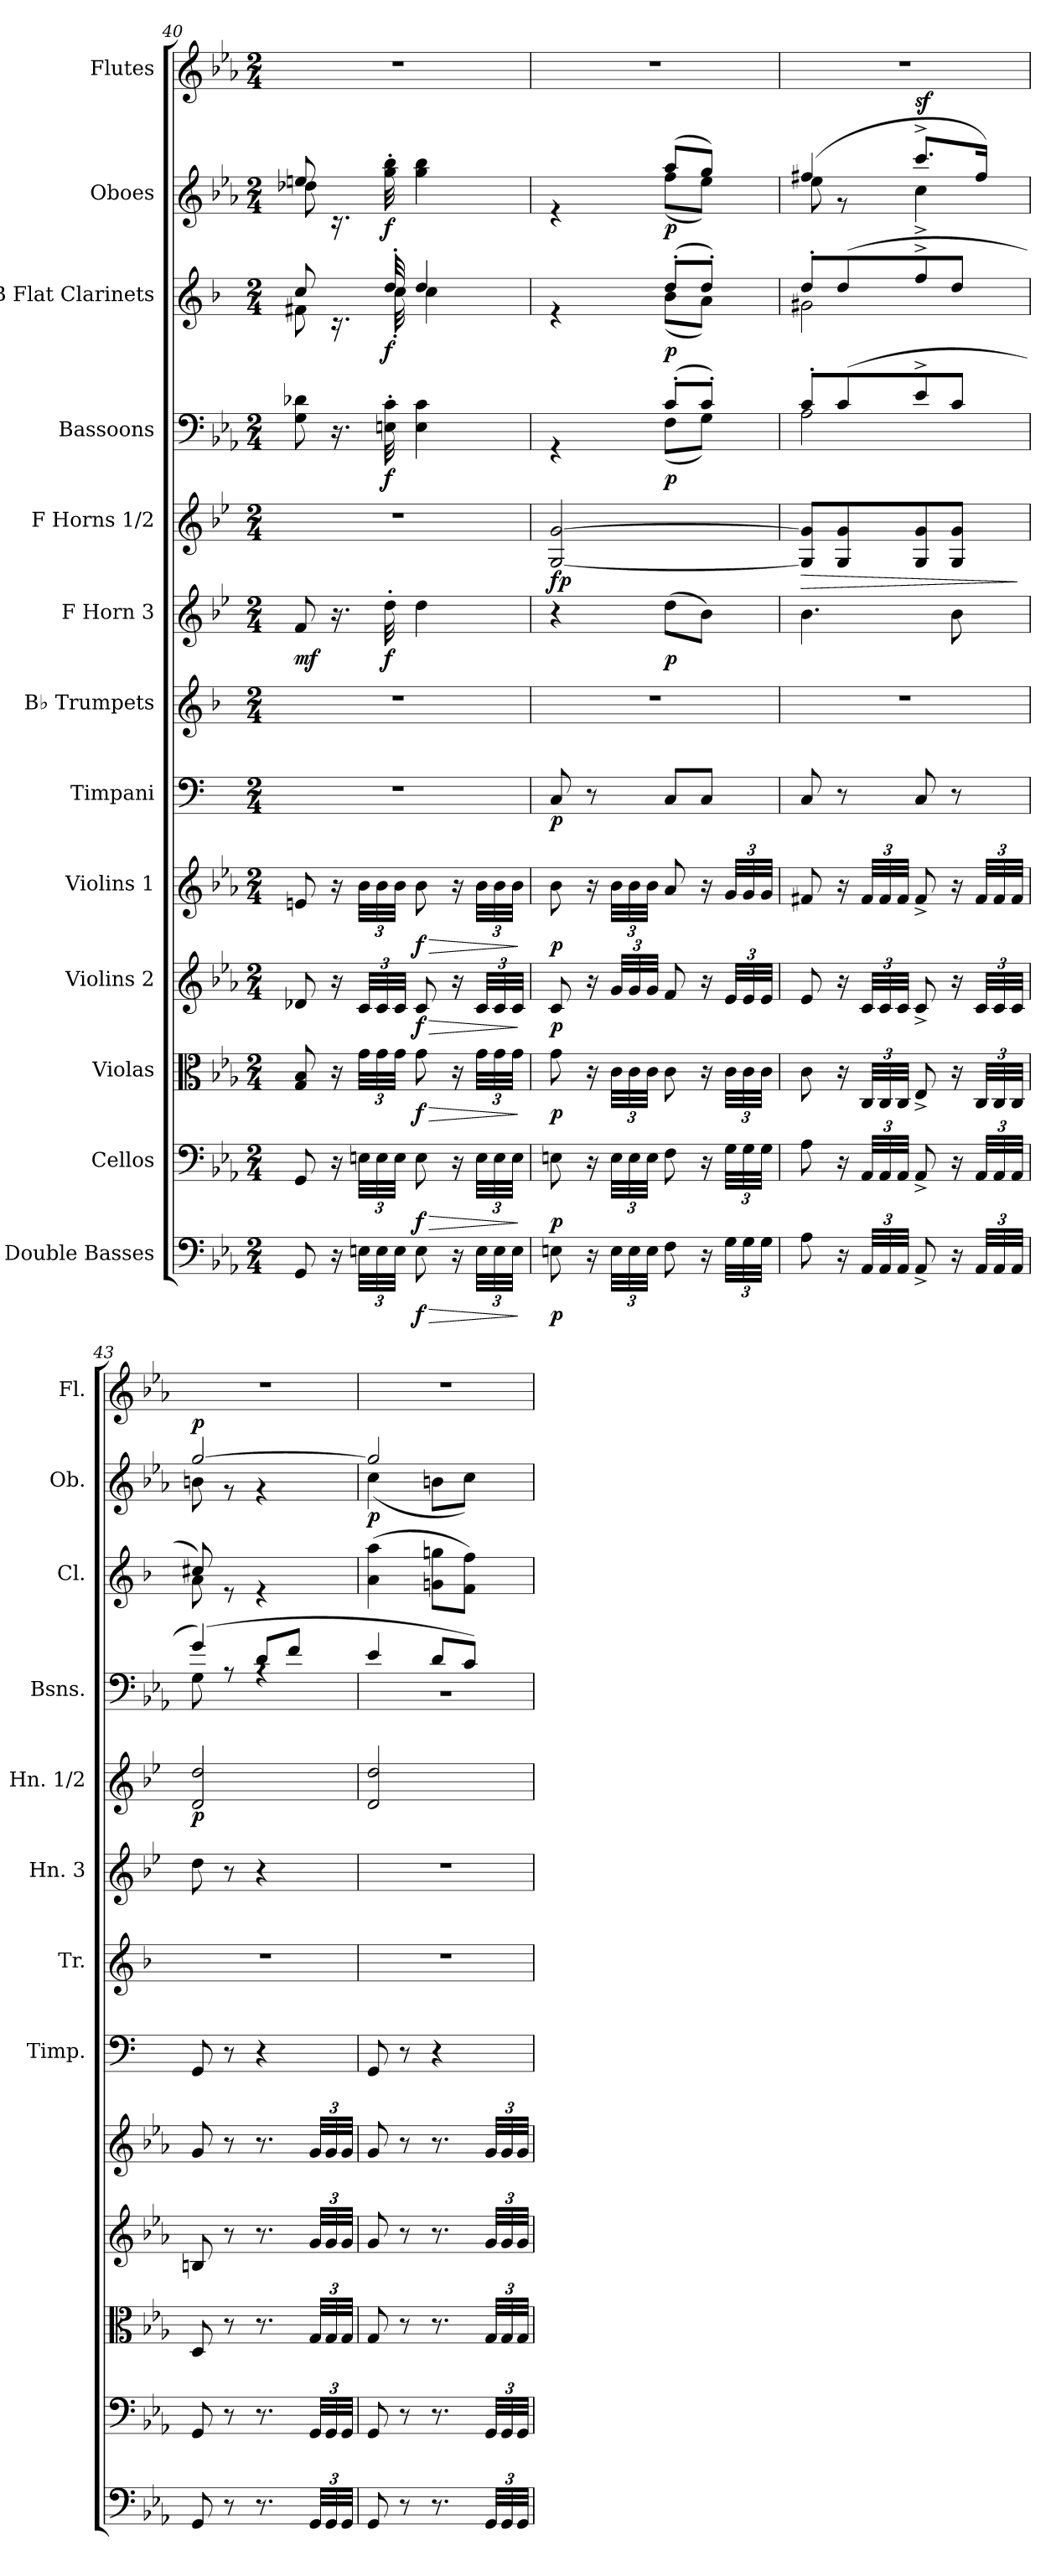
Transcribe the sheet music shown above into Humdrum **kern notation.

**kern	**dynam	**kern	**dynam	**kern	**dynam	**kern	**dynam	**kern	**dynam	**kern	**dynam	**kern	**kern	**dynam	**kern	**dynam	**kern	**dynam	**kern	**dynam	**kern	**dynam	**kern
*part13	*part13	*part12	*part12	*part11	*part11	*part10	*part10	*part9	*part9	*part8	*part8	*part7	*part6	*part6	*part5	*part5	*part4	*part4	*part3	*part3	*part2	*part2	*part1
*staff13	*staff13	*staff12	*staff12	*staff11	*staff11	*staff10	*staff10	*staff9	*staff9	*staff8	*staff8	*staff7	*staff6	*staff6	*staff5	*staff5	*staff4	*staff4	*staff3	*staff3	*staff2	*staff2	*staff1
*I"Double Basses	*	*I"Cellos	*	*I"Violas	*	*I"Violins 2	*	*I"Violins 1	*	*I"Timpani	*	*I"B♭ Trumpets	*I"F Horn 3	*	*I"F Horns 1/2	*	*I"Bassoons	*	*I"B Flat Clarinets	*	*I"Oboes	*	*I"Flutes
*	*	*	*	*	*	*	*	*	*	*I'Timp.	*	*I'Tr.	*I'Hn. 3	*	*I'Hn. 1/2	*	*I'Bsns.	*	*I'Cl.	*	*I'Ob.	*	*I'Fl.
*clefF4	*	*clefF4	*	*clefC3	*	*clefG2	*	*clefG2	*	*clefF4	*	*clefG2	*clefG2	*	*clefG2	*	*clefF4	*	*clefG2	*	*clefG2	*	*clefG2
*ITrd7c12	*	*	*	*	*	*	*	*	*	*	*	*ITrd1c2	*ITrd4c7	*	*ITrd4c7	*	*	*	*ITrd1c2	*	*	*	*
*k[b-e-a-]	*	*k[b-e-a-]	*	*k[b-e-a-]	*	*k[b-e-a-]	*	*k[b-e-a-]	*	*k[]	*	*k[b-e-a-]	*k[b-e-a-]	*	*k[b-e-a-]	*	*k[b-e-a-]	*	*k[b-e-a-]	*	*k[b-e-a-]	*	*k[b-e-a-]
*M2/4	*	*M2/4	*	*M2/4	*	*M2/4	*	*M2/4	*	*M2/4	*	*M2/4	*M2/4	*	*M2/4	*	*M2/4	*	*M2/4	*	*M2/4	*	*M2/4
=40	=40	=40	=40	=40	=40	=40	=40	=40	=40	=40	=40	=40	=40	=40	=40	=40	=40	=40	=40	=40	=40	=40	=40
*	*	*	*	*	*	*	*	*	*	*	*	*	*	*	*	*	*	*	*^	*	*^	*	*
!	!	!	!	!	!	!	!	!	!	!	!	!	!	!LO:DY:b	!	!	!	!	!	!	!	!	!	!	!
8GGG/	.	8GG/	.	8G/ 8B-/	.	8d-X/	.	8en/	.	2r	.	2r	8B-/	mf	2r	.	8G\ 8d-X\	.	8b-/	8en\	.	8een/	8dd-X\	.	2r
16r	.	16r	.	16r	.	16r	.	16r	.	.	.	.	16.r	.	.	.	16.r	.	16.rc	16.ryy	.	16.rc	4.ryy	.	.
*Xbrackettup	*	*Xbrackettup	*	*Xbrackettup	*	*Xbrackettup	*	*Xbrackettup	*	*	*	*	*	*	*	*	*	*	*	*	*	*	*	*	*
48EEn\LLL	.	48En\LLL	.	48g\LLL	.	48c/LLL	.	48b-\LLL	.	.	.	.	.	.	.	.	.	.	.	.	.	.	.	.	.
48EE\	.	48E\	.	48g\	.	48c/	.	48b-\	.	.	.	.	.	.	.	.	.	.	.	.	.	.	.	.	.
!	!	!	!	!	!	!	!	!	!	!	!	!	!	!LO:DY:b	!	!	!	!LO:DY:b	!	!	!LO:DY:b	!	!	!LO:DY:b	!
.	.	.	.	.	.	.	.	.	.	.	.	.	32g'\	f	.	.	32En\' 32c\'	f	32cc'/	32b-'\	f	32gg\' 32bb-\'	.	f	.
48EE\JJJ	.	48E\JJJ	.	48g\JJJ	.	48c/JJJ	.	48b-\JJJ	.	.	.	.	.	.	.	.	.	.	.	.	.	.	.	.	.
!	!LO:HP:b	!	!LO:HP:b	!	!LO:HP:b	!	!LO:HP:b	!	!LO:HP:b	!	!	!	!	!	!	!	!	!	!	!	!	!	!	!	!
!	!LO:DY:n=1:b	!	!LO:DY:n=1:b	!	!LO:DY:n=1:b	!	!LO:DY:n=1:b	!	!LO:DY:n=1:b	!	!	!	!	!	!	!	!	!	!	!	!	!	!	!	!
8EE\	> f	8E\	> f	8g\	> f	8c/	> f	8b-\	> f	.	.	.	4g\	.	.	.	4E\ 4c\	.	4cc/	4b-\	.	4gg\ 4bb-\	.	.	.
16r	.	16r	.	16r	.	16r	.	16r	.	.	.	.	.	.	.	.	.	.	.	.	.	.	.	.	.
48EE\LLL	.	48E\LLL	.	48g\LLL	.	48c/LLL	.	48b-\LLL	.	.	.	.	.	.	.	.	.	.	.	.	.	.	.	.	.
48EE\	.	48E\	.	48g\	.	48c/	.	48b-\	.	.	.	.	.	.	.	.	.	.	.	.	.	.	.	.	.
48EE\JJJ	.	48E\JJJ	.	48g\JJJ	.	48c/JJJ	.	48b-\JJJ	.	.	.	.	.	.	.	.	.	.	.	.	.	.	.	.	.
*	*	*	*	*	*	*	*	*	*	*	*	*	*	*	*	*	*	*	*v	*v	*	*	*	*	*
*	*	*	*	*	*	*	*	*	*	*	*	*	*	*	*	*	*	*	*	*	*v	*v	*	*
.	]	.	]	.	]	.	]	.	]	.	.	.	.	.	.	.	.	.	.	.	.	.	.
=41	=41	=41	=41	=41	=41	=41	=41	=41	=41	=41	=41	=41	=41	=41	=41	=41	=41	=41	=41	=41	=41	=41	=41
*	*	*	*	*	*	*	*	*	*	*	*	*	*	*	*	*	*^	*	*^	*	*^	*	*
!	!LO:DY:b	!	!LO:DY:b	!	!LO:DY:b	!	!LO:DY:b	!	!LO:DY:b	!	!LO:DY:b	!	!	!	!	!LO:DY:b	!	!	!	!	!	!	!	!	!	!
8EEn\	p	8En\	p	8g\	p	8c/	p	8b-\	p	8C/	p	2r	4r	.	[2C/ [2c/	fp	4rGG	4ryy	.	4re	4ryy	.	4re	4ryy	.	2r
16r	.	16r	.	16r	.	16r	.	16r	.	8r	.	.	.	.	.	.	.	.	.	.	.	.	.	.	.	.
48EE\LLL	.	48E\LLL	.	48c\LLL	.	48g/LLL	.	48b-\LLL	.	.	.	.	.	.	.	.	.	.	.	.	.	.	.	.	.	.
48EE\	.	48E\	.	48c\	.	48g/	.	48b-\	.	.	.	.	.	.	.	.	.	.	.	.	.	.	.	.	.	.
48EE\JJJ	.	48E\JJJ	.	48c\JJJ	.	48g/JJJ	.	48b-\JJJ	.	.	.	.	.	.	.	.	.	.	.	.	.	.	.	.	.	.
!	!	!	!	!	!	!	!	!	!	!	!	!	!	!LO:DY:b	!	!	!	!	!LO:DY:b	!	!	!LO:DY:b	!	!	!LO:DY:b	!
8FF\	.	8F\	.	8c\	.	8f/	.	8a-/	.	8C/L	.	.	(>8g\L	p	.	.	(>8c'/L	(<8F\L	p	(>8cc'/L	(<8a-\L	p	(>8aa-/L	(<8ff\L	p	.
16r	.	16r	.	16r	.	16r	.	16r	.	8C/J	.	.	8e-\J)	.	.	.	8c'/J)	8G\J)	.	8cc'/J)	8g\J)	.	8gg/J)	8ee-\J)	.	.
48GG\LLL	.	48G\LLL	.	48c\LLL	.	48e-/LLL	.	48g/LLL	.	.	.	.	.	.	.	.	.	.	.	.	.	.	.	.	.	.
48GG\	.	48G\	.	48c\	.	48e-/	.	48g/	.	.	.	.	.	.	.	.	.	.	.	.	.	.	.	.	.	.
48GG\JJJ	.	48G\JJJ	.	48c\JJJ	.	48e-/JJJ	.	48g/JJJ	.	.	.	.	.	.	.	.	.	.	.	.	.	.	.	.	.	.
=42	=42	=42	=42	=42	=42	=42	=42	=42	=42	=42	=42	=42	=42	=42	=42	=42	=42	=42	=42	=42	=42	=42	=42	=42	=42	=42
!	!	!	!	!	!	!	!	!	!	!	!	!	!	!	!	!LO:HP:b	!	!	!	!	!	!	!	!	!	!
8AA-\	.	8A-\	.	8c\	.	8e-/	.	8f#X/	.	8C/	.	2r	4.e-\	.	8C/] 8c/]L	>	8c'/L	2A-\	.	8cc'/L	2f#X\	.	(>4ff#X/	8ee-\	.	2r
16r	.	16r	.	16r	.	16r	.	16r	.	8r	.	.	.	.	8C/ 8c/	.	(>8c/	.	.	(>8cc/	.	.	.	8r	.	.
48AAA-/LLL	.	48AA-/LLL	.	48C/LLL	.	48c/LLL	.	48f#/LLL	.	.	.	.	.	.	.	.	.	.	.	.	.	.	.	.	.	.
48AAA-/	.	48AA-/	.	48C/	.	48c/	.	48f#/	.	.	.	.	.	.	.	.	.	.	.	.	.	.	.	.	.	.
48AAA-/JJJ	.	48AA-/JJJ	.	48C/JJJ	.	48c/JJJ	.	48f#/JJJ	.	.	.	.	.	.	.	.	.	.	.	.	.	.	.	.	.	.
!	!	!	!	!	!	!	!	!	!	!	!	!	!	!	!	!	!	!	!	!	!	!	!	!	!LO:DY:a	!
8AAA-^/	.	8AA-^/	.	8E-^/	.	8c^/	.	8f#^/	.	8C/	.	.	.	.	8C/ 8c/	.	8e-^/	.	.	8ee-^/	.	.	8.ccc^/L	4cc^\	sf	.
16r	.	16r	.	16r	.	16r	.	16r	.	8r	.	.	8e-\	.	8C/ 8c/J	.	8c/J	.	.	8cc/J	.	.	.	.	.	.
48AAA-/LLL	.	48AA-/LLL	.	48C/LLL	.	48c/LLL	.	48f#/LLL	.	.	.	.	.	.	.	.	.	.	.	.	.	.	16ff#/Jk)	.	.	.
48AAA-/	.	48AA-/	.	48C/	.	48c/	.	48f#/	.	.	.	.	.	.	.	.	.	.	.	.	.	.	.	.	.	.
48AAA-/JJJ	.	48AA-/JJJ	.	48C/JJJ	.	48c/JJJ	.	48f#/JJJ	.	.	.	.	.	.	.	.	.	.	.	.	.	.	.	.	.	.
*	*	*	*	*	*	*	*	*	*	*	*	*	*	*	*	*	*v	*v	*	*	*	*	*v	*v	*	*
*	*	*	*	*	*	*	*	*	*	*	*	*	*	*	*	*	*	*	*v	*v	*	*	*	*
.	.	.	.	.	.	.	.	.	.	.	.	.	.	.	.	]	.	.	.	.	.	.	.
!!LO:PB:g=z
=43	=43	=43	=43	=43	=43	=43	=43	=43	=43	=43	=43	=43	=43	=43	=43	=43	=43	=43	=43	=43	=43	=43	=43
*	*	*	*	*	*	*	*	*	*	*	*	*	*	*	*	*	*^	*	*^	*	*^	*	*
!	!	!	!	!	!	!	!	!	!	!	!	!	!	!	!	!LO:DY:b	!	!	!	!	!	!	!	!	!LO:DY:a	!
8GGG/	.	8GG/	.	8D/	.	8Bn/	.	8g/	.	8GG/	.	2r	8g\	.	2G/ 2g/	p	(>4g/)	8G\	.	8bn/)	8g\	.	[2gg/	8bn\	p	2r
8r	.	8r	.	8r	.	8r	.	8r	.	8r	.	.	8r	.	.	.	.	8rA	.	8re	4.ryy	.	.	8r	.	.
8.r	.	8.r	.	8.r	.	8.r	.	8.r	.	4r	.	.	4r	.	.	.	8d/L	4rA	.	4re	.	.	.	4r	.	.
.	.	.	.	.	.	.	.	.	.	.	.	.	.	.	.	.	8f/J	.	.	.	.	.	.	.	.	.
48GGG/LLL	.	48GG/LLL	.	48G/LLL	.	48g/LLL	.	48g/LLL	.	.	.	.	.	.	.	.	.	.	.	.	.	.	.	.	.	.
48GGG/	.	48GG/	.	48G/	.	48g/	.	48g/	.	.	.	.	.	.	.	.	.	.	.	.	.	.	.	.	.	.
48GGG/JJJ	.	48GG/JJJ	.	48G/JJJ	.	48g/JJJ	.	48g/JJJ	.	.	.	.	.	.	.	.	.	.	.	.	.	.	.	.	.	.
*	*	*	*	*	*	*	*	*	*	*	*	*	*	*	*	*	*	*	*	*v	*v	*	*	*	*	*
=44	=44	=44	=44	=44	=44	=44	=44	=44	=44	=44	=44	=44	=44	=44	=44	=44	=44	=44	=44	=44	=44	=44	=44	=44	=44
!	!	!	!	!	!	!	!	!	!	!	!	!	!	!	!	!	!	!	!	!	!	!	!	!LO:DY:b	!
8GGG/	.	8GG/	.	8G/	.	8g/	.	8g/	.	8GG/	.	2r	2r	.	2G/ 2g/	.	4e-/	2r	.	(>4g\ 4gg\	.	2gg/]	(<4cc\	p	2r
8r	.	8r	.	8r	.	8r	.	8r	.	8r	.	.	.	.	.	.	.	.	.	.	.	.	.	.	.
8.r	.	8.r	.	8.r	.	8.r	.	8.r	.	4r	.	.	.	.	.	.	8d/L	.	.	8fn\ 8ffn\L	.	.	8bn\L	.	.
.	.	.	.	.	.	.	.	.	.	.	.	.	.	.	.	.	8c/J)	.	.	8e-\ 8ee-\J)	.	.	8cc\J)	.	.
48GGG/LLL	.	48GG/LLL	.	48G/LLL	.	48g/LLL	.	48g/LLL	.	.	.	.	.	.	.	.	.	.	.	.	.	.	.	.	.
48GGG/	.	48GG/	.	48G/	.	48g/	.	48g/	.	.	.	.	.	.	.	.	.	.	.	.	.	.	.	.	.
48GGG/JJJ	.	48GG/JJJ	.	48G/JJJ	.	48g/JJJ	.	48g/JJJ	.	.	.	.	.	.	.	.	.	.	.	.	.	.	.	.	.
*	*	*	*	*	*	*	*	*	*	*	*	*	*	*	*	*	*v	*v	*	*	*	*v	*v	*	*
=	=	=	=	=	=	=	=	=	=	=	=	=	=	=	=	=	=	=	=	=	=	=	=
*-	*-	*-	*-	*-	*-	*-	*-	*-	*-	*-	*-	*-	*-	*-	*-	*-	*-	*-	*-	*-	*-	*-	*-
